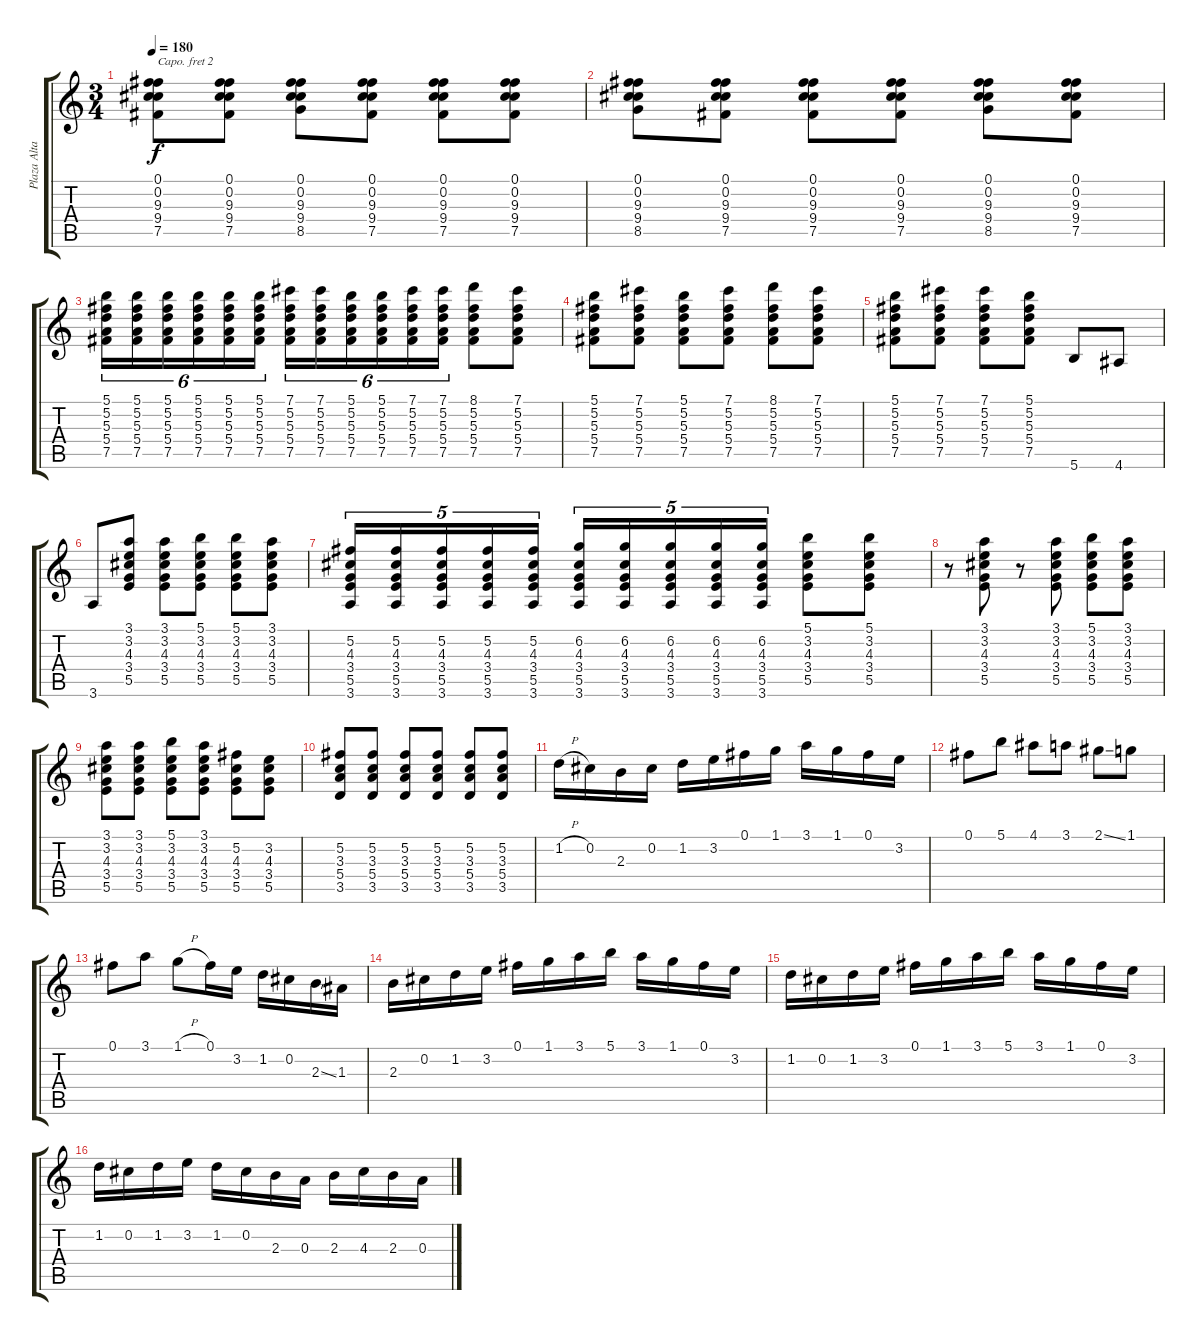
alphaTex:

\track ("Plaza Alta" "Plaza Alta") {instrument acousticguitarnylon}
\staff {score tabs}
\capo 2
\tuning (E4 B3 G3 D3 A2 E2) {hide}
\ts (3 4)
\tempo 180
\clef g2
\ks c
(0.1 0.2 9.3 9.4 7.5).8{dy f} (0.1 0.2 9.3 9.4 7.5).8 (0.1 0.2 9.3 9.4 8.5).8 (0.1 0.2 9.3 9.4 7.5).8 (0.1 0.2 9.3 9.4 7.5).8 (0.1 0.2 9.3 9.4 7.5).8 |
(0.1 0.2 9.3 9.4 8.5).8 (0.1 0.2 9.3 9.4 7.5).8 (0.1 0.2 9.3 9.4 7.5).8 (0.1 0.2 9.3 9.4 7.5).8 (0.1 0.2 9.3 9.4 8.5).8 (0.1 0.2 9.3 9.4 7.5).8 |
(5.1 5.2 5.3 5.4 7.5).16{tu (6 4)} (5.1 5.2 5.3 5.4 7.5).16{tu (6 4)} (5.1 5.2 5.3 5.4 7.5).16{tu (6 4)} (5.1 5.2 5.3 5.4 7.5).16{tu (6 4)} (5.1 5.2 5.3 5.4 7.5).16{tu (6 4)} (5.1 5.2 5.3 5.4 7.5).16{tu (6 4)} (7.1 5.2 5.3 5.4 7.5).16{tu (6 4)} (7.1 5.2 5.3 5.4 7.5).16{tu (6 4)} (5.1 5.2 5.3 5.4 7.5).16{tu (6 4)} (5.1 5.2 5.3 5.4 7.5).16{tu (6 4)} (7.1 5.2 5.3 5.4 7.5).16{tu (6 4)} (7.1 5.2 5.3 5.4 7.5).16{tu (6 4)} (8.1 5.2 5.3 5.4 7.5).8 (7.1 5.2 5.3 5.4 7.5).8 |
(5.1 5.2 5.3 5.4 7.5).8 (7.1 5.2 5.3 5.4 7.5).8 (5.1 5.2 5.3 5.4 7.5).8 (7.1 5.2 5.3 5.4 7.5).8 (8.1 5.2 5.3 5.4 7.5).8 (7.1 5.2 5.3 5.4 7.5).8 |
(5.1 5.2 5.3 5.4 7.5).8 (7.1 5.2 5.3 5.4 7.5).8 (7.1 5.2 5.3 5.4 7.5).8 (5.1 5.2 5.3 5.4 7.5).8 5.6.8 4.6.8 |
3.6.8 (3.1 3.2 4.3 3.4 5.5).8 (3.1 3.2 4.3 3.4 5.5).8 (5.1 3.2 4.3 3.4 5.5).8 (5.1 3.2 4.3 3.4 5.5).8 (3.1 3.2 4.3 3.4 5.5).8 |
(5.2 4.3 3.4 5.5 3.6).16{tu (5 4)} (5.2 4.3 3.4 5.5 3.6).16{tu (5 4)} (5.2 4.3 3.4 5.5 3.6).16{tu (5 4)} (5.2 4.3 3.4 5.5 3.6).16{tu (5 4)} (5.2 4.3 3.4 5.5 3.6).16{tu (5 4)} (6.2 4.3 3.4 5.5 3.6).16{tu (5 4)} (6.2 4.3 3.4 5.5 3.6).16{tu (5 4)} (6.2 4.3 3.4 5.5 3.6).16{tu (5 4)} (6.2 4.3 3.4 5.5 3.6).16{tu (5 4)} (6.2 4.3 3.4 5.5 3.6).16{tu (5 4)} (5.1 3.2 4.3 3.4 5.5).8 (5.1 3.2 4.3 3.4 5.5).8 |
r.8 (3.1 3.2 4.3 3.4 5.5).8 r.8 (3.1 3.2 4.3 3.4 5.5).8 (5.1 3.2 4.3 3.4 5.5).8 (3.1 3.2 4.3 3.4 5.5).8 |
(3.1 3.2 4.3 3.4 5.5).8 (3.1 3.2 4.3 3.4 5.5).8 (5.1 3.2 4.3 3.4 5.5).8 (3.1 3.2 4.3 3.4 5.5).8 (5.2 4.3 3.4 5.5).8 (3.2 4.3 3.4 5.5).8 |
(5.2 3.3 5.4 3.5).8 (5.2 3.3 5.4 3.5).8 (5.2 3.3 5.4 3.5).8 (5.2 3.3 5.4 3.5).8 (5.2 3.3 5.4 3.5).8 (5.2 3.3 5.4 3.5).8 |
1.2{h}.16 0.2.16 2.3.16 0.2.16 1.2.16 3.2.16 0.1.16 1.1.16 3.1.16 1.1.16 0.1.16 3.2.16 |
0.1.8 5.1.8 4.1.8 3.1.8 2.1{ss}.8 1.1.8 |
0.1.8 3.1.8 1.1{h}.8 0.1.16 3.2.16 1.2.16 0.2.16 2.3{ss}.16 1.3.16 |
2.3.16 0.2.16 1.2.16 3.2.16 0.1.16 1.1.16 3.1.16 5.1.16 3.1.16 1.1.16 0.1.16 3.2.16 |
1.2.16 0.2.16 1.2.16 3.2.16 0.1.16 1.1.16 3.1.16 5.1.16 3.1.16 1.1.16 0.1.16 3.2.16 |
1.2.16 0.2.16 1.2.16 3.2.16 1.2.16 0.2.16 2.3.16 0.3.16 2.3.16 4.3.16 2.3.16 0.3.16
